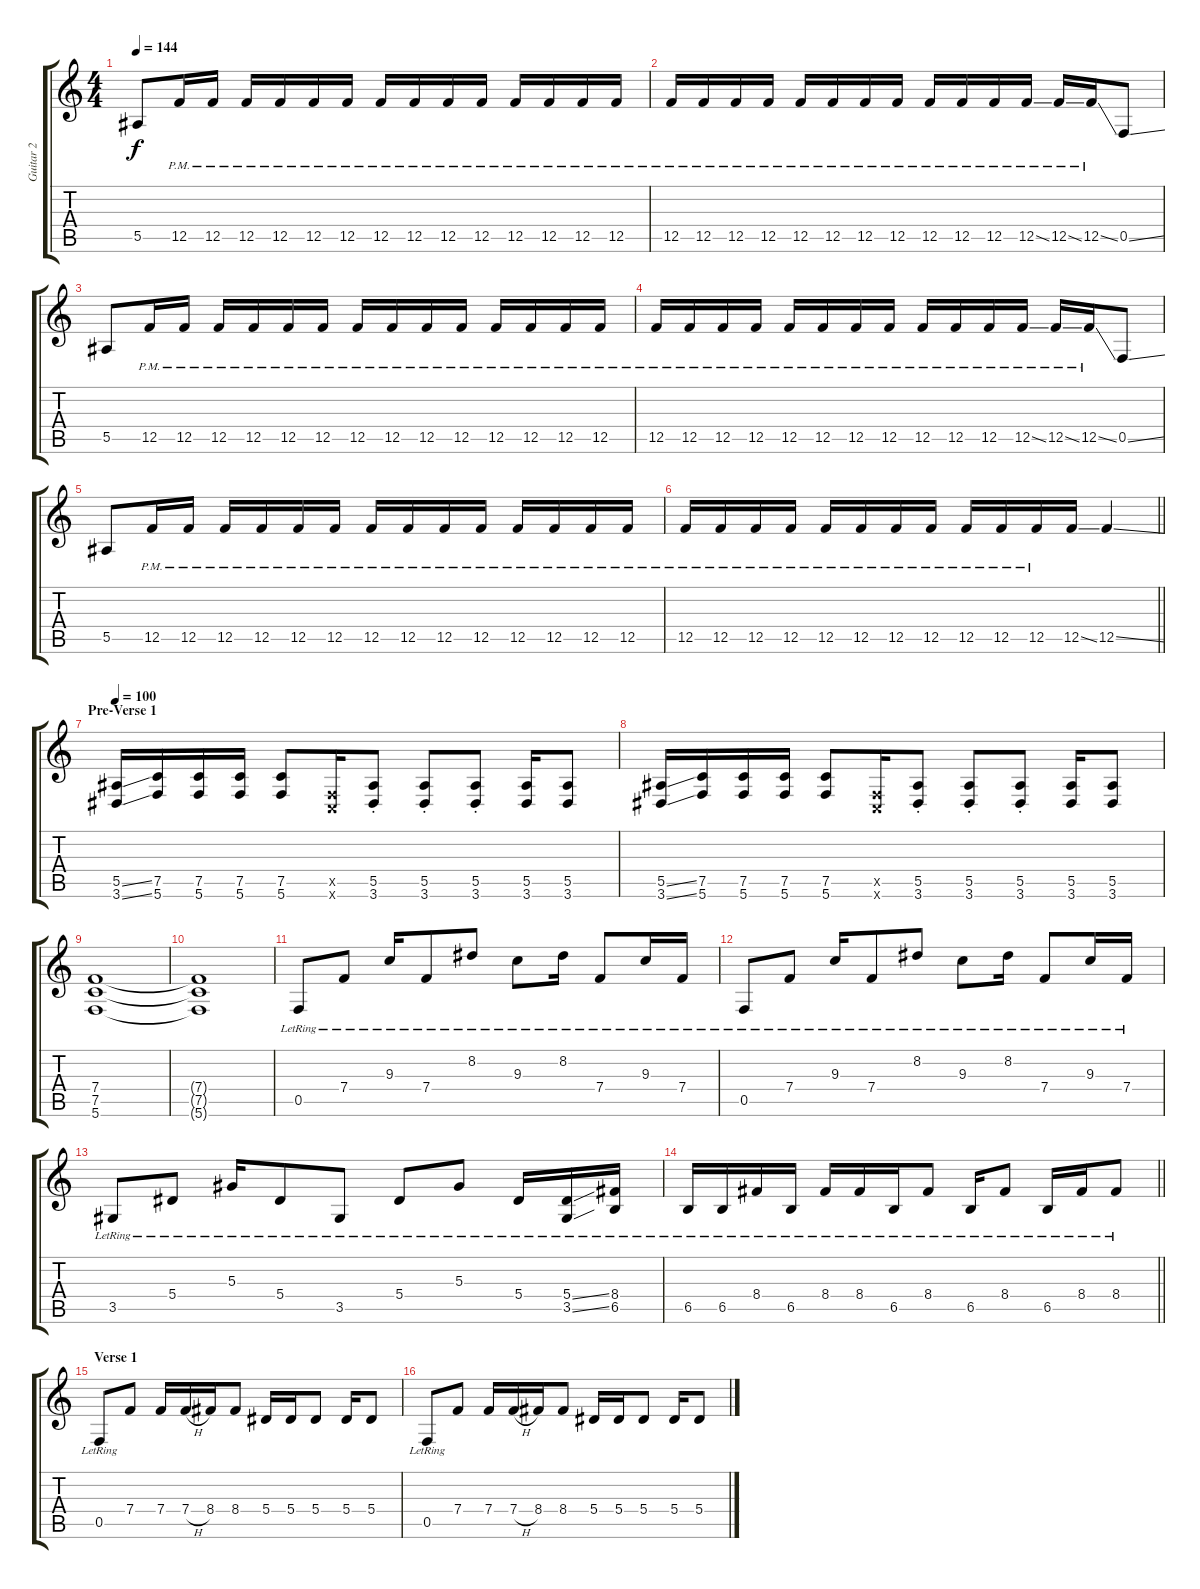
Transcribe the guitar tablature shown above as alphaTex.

\track ("Guitar 2" "Guitar 2") {instrument overdrivenguitar}
\staff {score tabs}
\tuning (C4 G3 Eb3 Bb2 F2 C2) {hide}
\ts (4 4)
\tempo 144
\clef g2
\ks c
5.5.8{dy f} 12.5{pm}.16 12.5{pm}.16 12.5{pm}.16 12.5{pm}.16 12.5{pm}.16 12.5{pm}.16 12.5{pm}.16 12.5{pm}.16 12.5{pm}.16 12.5{pm}.16 12.5{pm}.16 12.5{pm}.16 12.5{pm}.16 12.5{pm}.16 |
12.5{pm}.16 12.5{pm}.16 12.5{pm}.16 12.5{pm}.16 12.5{pm}.16 12.5{pm}.16 12.5{pm}.16 12.5{pm}.16 12.5{pm}.16 12.5{pm}.16 12.5{pm}.16 12.5{ss pm}.16 12.5{ss pm}.16 12.5{ss pm}.16 0.5{ss}.8 |
5.5.8 12.5{pm}.16 12.5{pm}.16 12.5{pm}.16 12.5{pm}.16 12.5{pm}.16 12.5{pm}.16 12.5{pm}.16 12.5{pm}.16 12.5{pm}.16 12.5{pm}.16 12.5{pm}.16 12.5{pm}.16 12.5{pm}.16 12.5{pm}.16 |
12.5{pm}.16 12.5{pm}.16 12.5{pm}.16 12.5{pm}.16 12.5{pm}.16 12.5{pm}.16 12.5{pm}.16 12.5{pm}.16 12.5{pm}.16 12.5{pm}.16 12.5{pm}.16 12.5{ss pm}.16 12.5{ss pm}.16 12.5{ss pm}.16 0.5{ss}.8 |
5.5.8 12.5{pm}.16 12.5{pm}.16 12.5{pm}.16 12.5{pm}.16 12.5{pm}.16 12.5{pm}.16 12.5{pm}.16 12.5{pm}.16 12.5{pm}.16 12.5{pm}.16 12.5{pm}.16 12.5{pm}.16 12.5{pm}.16 12.5{pm}.16 |
\barLineRight lightlight
12.5{pm}.16 12.5{pm}.16 12.5{pm}.16 12.5{pm}.16 12.5{pm}.16 12.5{pm}.16 12.5{pm}.16 12.5{pm}.16 12.5{pm}.16 12.5{pm}.16 12.5{pm}.16 12.5{ss}.16 12.5{ss}.4 |
\section ("" "Pre-Verse 1")
\tempo 100
(5.5{ss} 3.6{ss}).16 (7.5 5.6).16 (7.5 5.6).16 (7.5 5.6).16 (7.5 5.6).8 (0.5{x} 0.6{x}).16 (5.5{st} 3.6{st}).8 (5.5{st} 3.6{st}).8 (5.5{st} 3.6{st}).8 (5.5 3.6).16 (5.5 3.6).8 |
(5.5{ss} 3.6{ss}).16 (7.5 5.6).16 (7.5 5.6).16 (7.5 5.6).16 (7.5 5.6).8 (0.5{x} 0.6{x}).16 (5.5{st} 3.6{st}).8 (5.5{st} 3.6{st}).8 (5.5{st} 3.6{st}).8 (5.5 3.6).16 (5.5 3.6).8 |
(7.4 7.5 5.6).1 |
(7.4{t} 7.5{t} 5.6{t}).1 |
0.5{lr}.8 7.4{lr}.8 9.3{lr}.16 7.4{lr}.8 8.2{lr}.8 9.3{lr}.8 8.2{lr}.16 7.4{lr}.8 9.3{lr}.16 7.4{lr}.16 |
0.5{lr}.8 7.4{lr}.8 9.3{lr}.16 7.4{lr}.8 8.2{lr}.8 9.3{lr}.8 8.2{lr}.16 7.4{lr}.8 9.3{lr}.16 7.4{lr}.16 |
3.5{lr}.8 5.4{lr}.8 5.3{lr}.16 5.4{lr}.8 3.5{lr}.8 5.4{lr}.8 5.3{lr}.8 5.4{lr}.16 (5.4{ss lr} 3.5{ss lr}).16 (8.4{lr} 6.5{lr}).16 |
\barLineRight lightlight
6.5{lr}.16 6.5{lr}.16 8.4{lr}.16 6.5{lr}.16 8.4{lr}.16 8.4{lr}.16 6.5{lr}.16 8.4{lr}.8 6.5{lr}.16 8.4{lr}.8 6.5{lr}.16 8.4{lr}.16 8.4{lr}.8 |
\section ("" "Verse 1")
0.5{lr}.8 7.4.8 7.4.16 7.4{h}.16 8.4.16 8.4.8 5.4.16 5.4.16 5.4.8 5.4.16 5.4.8 |
0.5{lr}.8 7.4.8 7.4.16 7.4{h}.16 8.4.16 8.4.8 5.4.16 5.4.16 5.4.8 5.4.16 5.4.8
